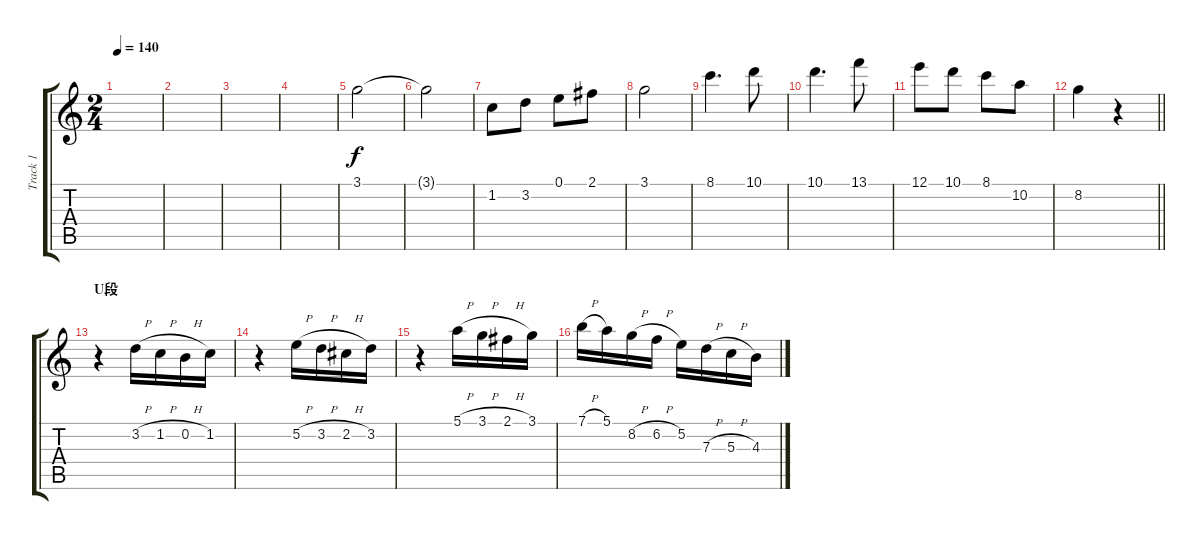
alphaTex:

\track ("Track 1" "Track 1") {instrument acousticguitarsteel}
\staff {score tabs}
\tuning (E4 B3 G3 D3 A2 E2) {hide}
\ts (2 4)
\tempo 140
\clef g2
\ks c
|
|
|
|
3.1.2 |
3.1{t}.2 |
1.2.8 3.2.8 0.1.8 2.1.8 |
3.1.2 |
8.1.4{d} 10.1.8 |
10.1.4{d} 13.1.8 |
12.1.8 10.1.8 8.1.8 10.2.8 |
\barLineRight lightlight
8.2.4 r.4 |
\section ("" "U段")
r.4 3.2{h}.16 1.2{h}.16 0.2{h}.16 1.2.16 |
r.4 5.2{h}.16 3.2{h}.16 2.2{h}.16 3.2.16 |
r.4 5.1{h}.16 3.1{h}.16 2.1{h}.16 3.1.16 |
7.1{h}.16 5.1.16 8.2{h}.16 6.2{h}.16 5.2.16 7.3{h}.16 5.3{h}.16 4.3.16
